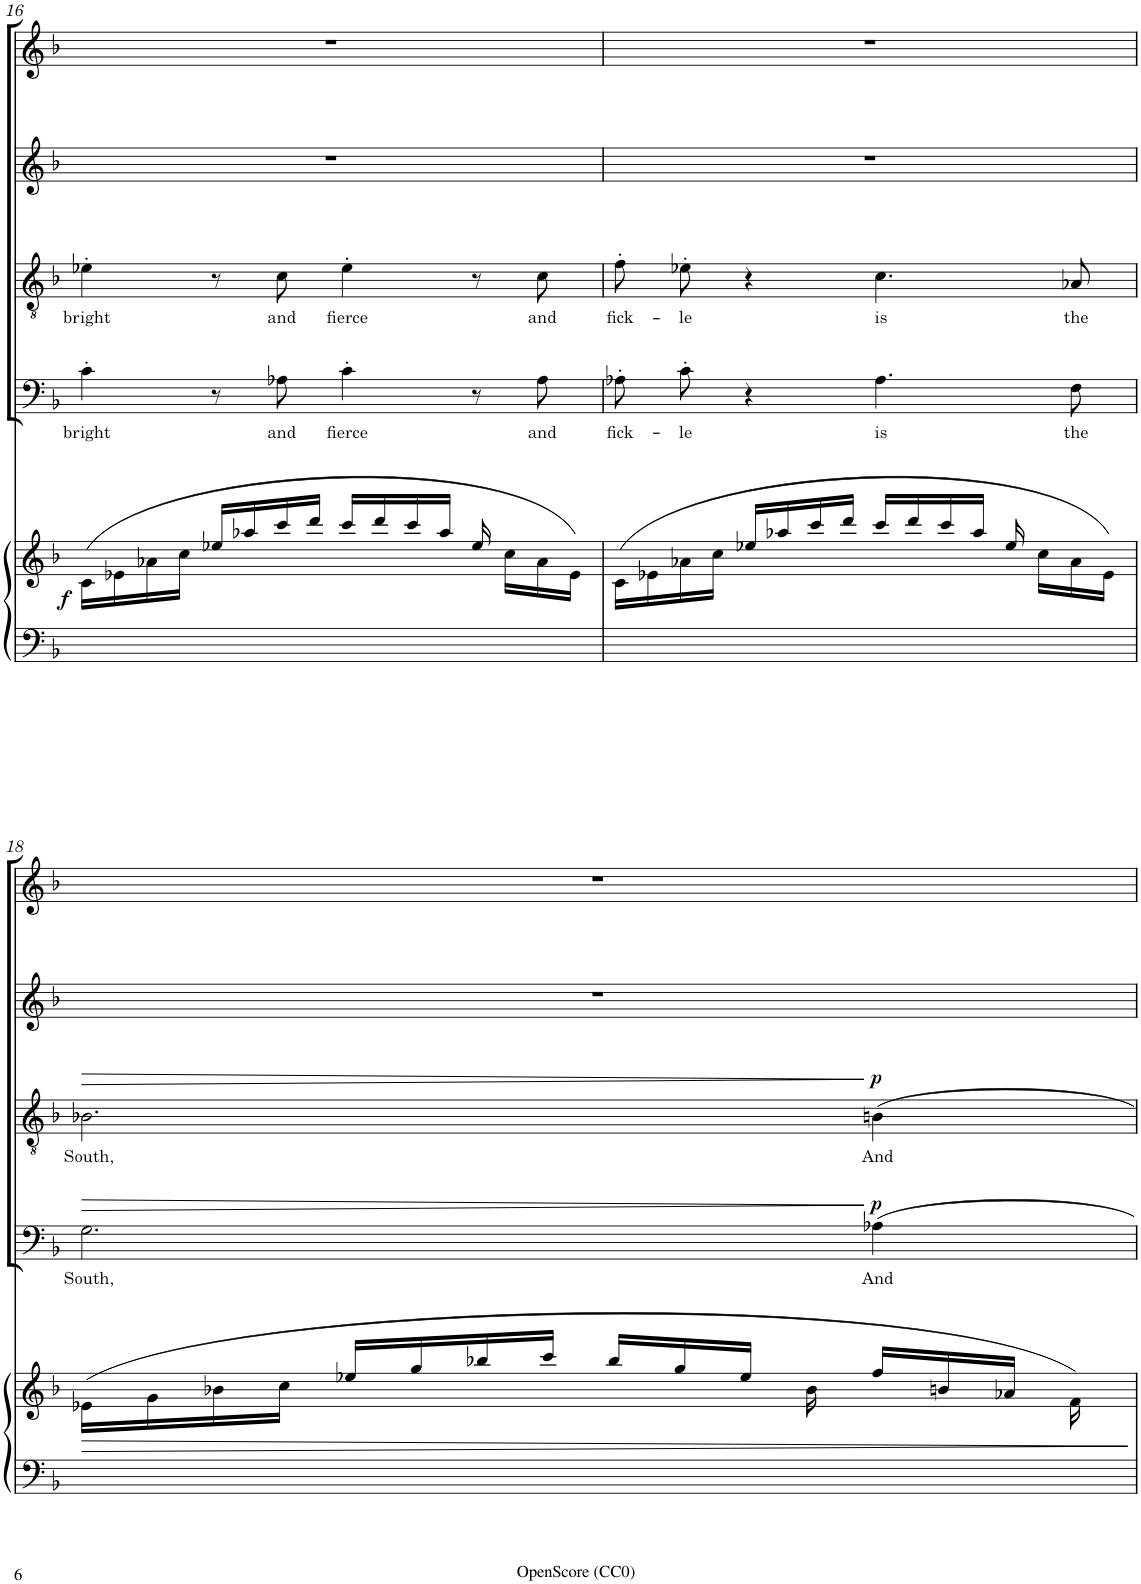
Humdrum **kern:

**kern	**kern	**dynam	**kern	**text	**dynam	**kern	**text	**dynam	**kern	**kern
*part5	*part5	*part5	*part4	*part4	*part4	*part3	*part3	*part3	*part2	*part1
*staff6	*staff5	*staff5/6	*staff4	*staff4	*staff4	*staff3	*staff3	*staff3	*staff2	*staff1
*I"Piano	*	*	*I"Bass	*	*	*I"Tenor	*	*	*I"Alto	*I"Soprano
*I'Pno	*	*	*	*	*	*	*	*	*	*
!!LO:PB:g=z
*clefF4	*clefG2	*	*clefF4	*	*	*clefGv2	*	*	*clefG2	*clefG2
*k[b-]	*k[b-]	*	*k[b-]	*	*	*k[b-]	*	*	*k[b-]	*k[b-]
*M4/4	*M4/4	*	*M4/4	*	*	*M4/4	*	*	*M4/4	*M4/4
*met(c)	*met(c)	*	*met(c)	*	*	*met(c)	*	*	*met(c)	*met(c)
=16	=16	=16	=16	=16	=16	=16	=16	=16	=16	=16
!	!	!LO:DY:b	!	!LO:LY:b	!	!	!LO:LY:b	!	!	!
1ryy	(16c\LL	f	4c'\	bright	.	4e-X'\	bright	.	1r	1r
.	16e-X\	.	.	.	.	.	.	.	.	.
.	16a-X\	.	.	.	.	.	.	.	.	.
.	16cc\JJ	.	.	.	.	.	.	.	.	.
.	16ee-X/LL	.	8r	.	.	8r	.	.	.	.
.	16aa-X/	.	.	.	.	.	.	.	.	.
!	!	!	!	!LO:LY:b	!	!	!LO:LY:b	!	!	!
.	16ccc/	.	8A-X\	and	.	8c\	and	.	.	.
.	16ddd/JJ	.	.	.	.	.	.	.	.	.
!	!	!	!	!LO:LY:b	!	!	!LO:LY:b	!	!	!
.	16ccc/LL	.	4c'\	fierce	.	4e-'\	fierce	.	.	.
.	16ddd/	.	.	.	.	.	.	.	.	.
.	16ccc/	.	.	.	.	.	.	.	.	.
.	16aa-/JJ	.	.	.	.	.	.	.	.	.
.	16ee-/	.	8r	.	.	8r	.	.	.	.
.	16cc\LL	.	.	.	.	.	.	.	.	.
!	!	!	!	!LO:LY:b	!	!	!LO:LY:b	!	!	!
.	16a-\	.	8A-\	and	.	8c\	and	.	.	.
.	16e-\JJ)	.	.	.	.	.	.	.	.	.
=17	=17	=17	=17	=17	=17	=17	=17	=17	=17	=17
!	!	!	!	!LO:LY:b	!	!	!LO:LY:b	!	!	!
1ryy	(16c\LL	.	8A-X'\L	fick-	.	8f'\L	fick-	.	1r	1r
.	16e-X\	.	.	.	.	.	.	.	.	.
!	!	!	!	!LO:LY:b	!	!	!LO:LY:b	!	!	!
.	16a-X\	.	8c'\J	-le	.	8e-X'\J	-le	.	.	.
.	16cc\JJ	.	.	.	.	.	.	.	.	.
.	16ee-X/LL	.	4r	.	.	4r	.	.	.	.
.	16aa-X/	.	.	.	.	.	.	.	.	.
.	16ccc/	.	.	.	.	.	.	.	.	.
.	16ddd/JJ	.	.	.	.	.	.	.	.	.
!	!	!	!	!LO:LY:b	!	!	!LO:LY:b	!	!	!
.	16ccc/LL	.	4.A-\	is	.	4.c\	is	.	.	.
.	16ddd/	.	.	.	.	.	.	.	.	.
.	16ccc/	.	.	.	.	.	.	.	.	.
.	16aa-/JJ	.	.	.	.	.	.	.	.	.
.	16ee-/	.	.	.	.	.	.	.	.	.
.	16cc\LL	.	.	.	.	.	.	.	.	.
!	!	!	!	!LO:LY:b	!	!	!LO:LY:b	!	!	!
.	16a-\	.	8F\	the	.	8A-X/	the	.	.	.
.	16e-\JJ)	.	.	.	.	.	.	.	.	.
!!LO:LB:g=z
=18	=18	=18	=18	=18	=18	=18	=18	=18	=18	=18
!	!	!LO:HP:b	!	!LO:LY:b	!LO:HP:b	!	!LO:LY:b	!LO:HP:b	!	!
1ryy	(16e-X\LL	>	2.G\	South,	>	2.B-X\	South,	>	1r	1r
.	16g\	.	.	.	.	.	.	.	.	.
.	16b-X\	.	.	.	.	.	.	.	.	.
.	16cc\JJ	.	.	.	.	.	.	.	.	.
.	16ee-X/LL	.	.	.	.	.	.	.	.	.
.	16gg/	.	.	.	.	.	.	.	.	.
.	16bb-X/	.	.	.	.	.	.	.	.	.
.	16ccc/JJ	.	.	.	.	.	.	.	.	.
.	16bb-/LL	.	.	.	.	.	.	.	.	.
.	16gg/	.	.	.	.	.	.	.	.	.
.	16ee-/JJ	.	.	.	.	.	.	.	.	.
.	16b-\	.	.	.	.	.	.	.	.	.
!	!	!	!	!LO:LY:b	!LO:DY:n=1:a	!	!LO:LY:b	!LO:DY:n=1:a	!	!
.	16ff/LL	.	4A-X\	And	] p	4Bn\	And	] p	.	.
.	16bn/	.	.	.	.	.	.	.	.	.
.	16a-X/JJ	.	.	.	.	.	.	.	.	.
.	16f\)	.	.	.	.	.	.	.	.	.
.	.	]	.	.	.	.	.	.	.	.
=	=	=	=	=	=	=	=	=	=	=
*-	*-	*-	*-	*-	*-	*-	*-	*-	*-	*-
